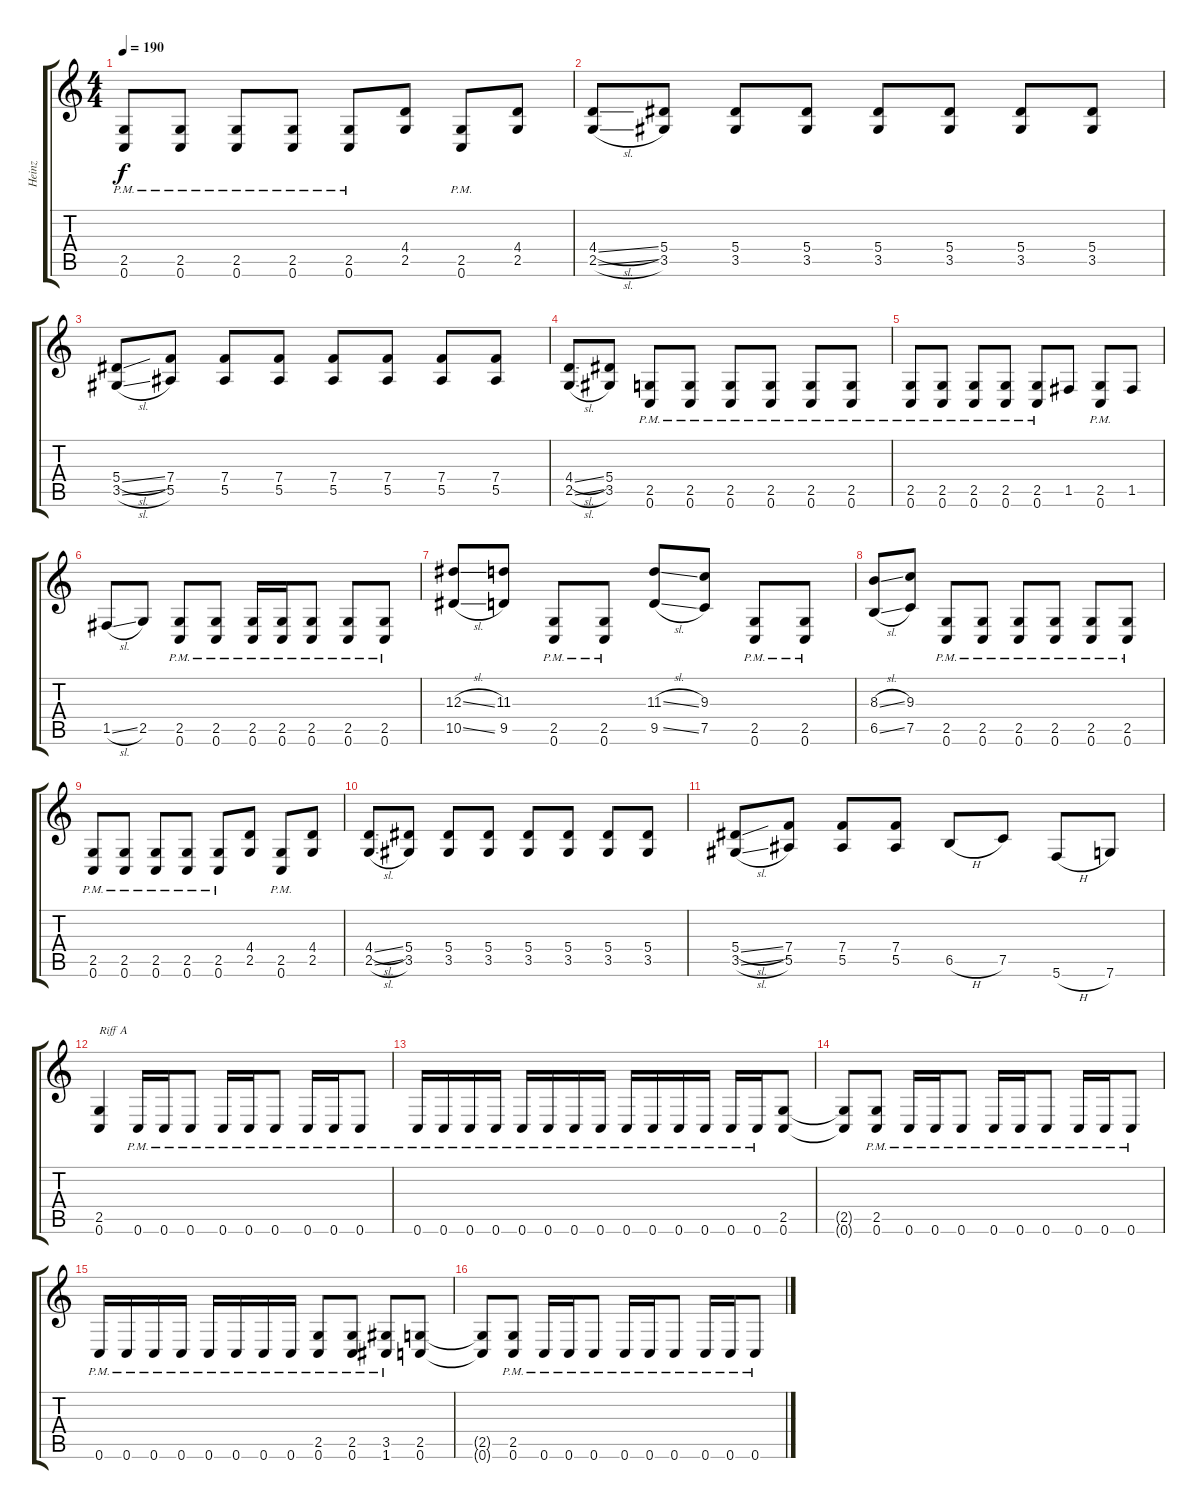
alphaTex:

\track ("Heinz" "Heinz") {instrument distortionguitar}
\staff {score tabs}
\tuning (C4 G3 Eb3 Bb2 F2 C2) {hide}
\ts (4 4)
\tempo 190
\clef g2
\ks c
(2.5{pm} 0.6{pm}).8{dy f} (2.5{pm} 0.6{pm}).8 (2.5{pm} 0.6{pm}).8 (2.5{pm} 0.6{pm}).8 (2.5{pm} 0.6{pm}).8 (4.4 2.5).8 (2.5{pm} 0.6{pm}).8 (4.4 2.5).8 |
(4.4{sl} 2.5{sl}).8 (5.4 3.5).8 (5.4 3.5).8 (5.4 3.5).8 (5.4 3.5).8 (5.4 3.5).8 (5.4 3.5).8 (5.4 3.5).8 |
(5.4{sl} 3.5{sl}).8 (7.4 5.5).8 (7.4 5.5).8 (7.4 5.5).8 (7.4 5.5).8 (7.4 5.5).8 (7.4 5.5).8 (7.4 5.5).8 |
(4.4{sl} 2.5{sl}).8 (5.4 3.5).8 (2.5{pm} 0.6{pm}).8 (2.5{pm} 0.6{pm}).8 (2.5{pm} 0.6{pm}).8 (2.5{pm} 0.6{pm}).8 (2.5{pm} 0.6{pm}).8 (2.5{pm} 0.6{pm}).8 |
(2.5{pm} 0.6{pm}).8 (2.5{pm} 0.6{pm}).8 (2.5{pm} 0.6{pm}).8 (2.5{pm} 0.6{pm}).8 (2.5{pm} 0.6{pm}).8 1.5.8 (2.5{pm} 0.6{pm}).8 1.5.8 |
1.5{sl}.8 2.5.8 (2.5{pm} 0.6{pm}).8 (2.5{pm} 0.6{pm}).8 (2.5{pm} 0.6{pm}).16 (2.5{pm} 0.6{pm}).16 (2.5{pm} 0.6{pm}).8 (2.5{pm} 0.6{pm}).8 (2.5{pm} 0.6{pm}).8 |
(12.3{sl} 10.5{sl}).8 (11.3 9.5).8 (2.5{pm} 0.6{pm}).8 (2.5{pm} 0.6{pm}).8 (11.3{sl} 9.5{sl}).8 (9.3 7.5).8 (2.5{pm} 0.6{pm}).8 (2.5{pm} 0.6{pm}).8 |
(8.3{sl} 6.5{sl}).8 (9.3 7.5).8 (2.5{pm} 0.6{pm}).8 (2.5{pm} 0.6{pm}).8 (2.5{pm} 0.6{pm}).8 (2.5{pm} 0.6{pm}).8 (2.5{pm} 0.6{pm}).8 (2.5{pm} 0.6{pm}).8 |
(2.5{pm} 0.6{pm}).8 (2.5{pm} 0.6{pm}).8 (2.5{pm} 0.6{pm}).8 (2.5{pm} 0.6{pm}).8 (2.5{pm} 0.6{pm}).8 (4.4 2.5).8 (2.5{pm} 0.6{pm}).8 (4.4 2.5).8 |
(4.4{sl} 2.5{sl}).8 (5.4 3.5).8 (5.4 3.5).8 (5.4 3.5).8 (5.4 3.5).8 (5.4 3.5).8 (5.4 3.5).8 (5.4 3.5).8 |
(5.4{sl} 3.5{sl}).8 (7.4 5.5).8 (7.4 5.5).8 (7.4 5.5).8 6.5{h}.8 7.5.8 5.6{h}.8 7.6.8 |
(2.5 0.6).4{txt "Riff A"} 0.6{pm}.16 0.6{pm}.16 0.6{pm}.8 0.6{pm}.16 0.6{pm}.16 0.6{pm}.8 0.6{pm}.16 0.6{pm}.16 0.6{pm}.8 |
0.6{pm}.16 0.6{pm}.16 0.6{pm}.16 0.6{pm}.16 0.6{pm}.16 0.6{pm}.16 0.6{pm}.16 0.6{pm}.16 0.6{pm}.16 0.6{pm}.16 0.6{pm}.16 0.6{pm}.16 0.6{pm}.16 0.6{pm}.16 (2.5 0.6).8 |
(2.5{t} 0.6{t}).8 (2.5{pm} 0.6{pm}).8 0.6{pm}.16 0.6{pm}.16 0.6{pm}.8 0.6{pm}.16 0.6{pm}.16 0.6{pm}.8 0.6{pm}.16 0.6{pm}.16 0.6{pm}.8 |
0.6{pm}.16 0.6{pm}.16 0.6{pm}.16 0.6{pm}.16 0.6{pm}.16 0.6{pm}.16 0.6{pm}.16 0.6{pm}.16 (2.5{pm} 0.6{pm}).8 (2.5{pm} 0.6{pm}).8 (3.5{pm} 1.6{pm}).8 (2.5 0.6).8 |
(2.5{t} 0.6{t}).8 (2.5{pm} 0.6{pm}).8 0.6{pm}.16 0.6{pm}.16 0.6{pm}.8 0.6{pm}.16 0.6{pm}.16 0.6{pm}.8 0.6{pm}.16 0.6{pm}.16 0.6{pm}.8
